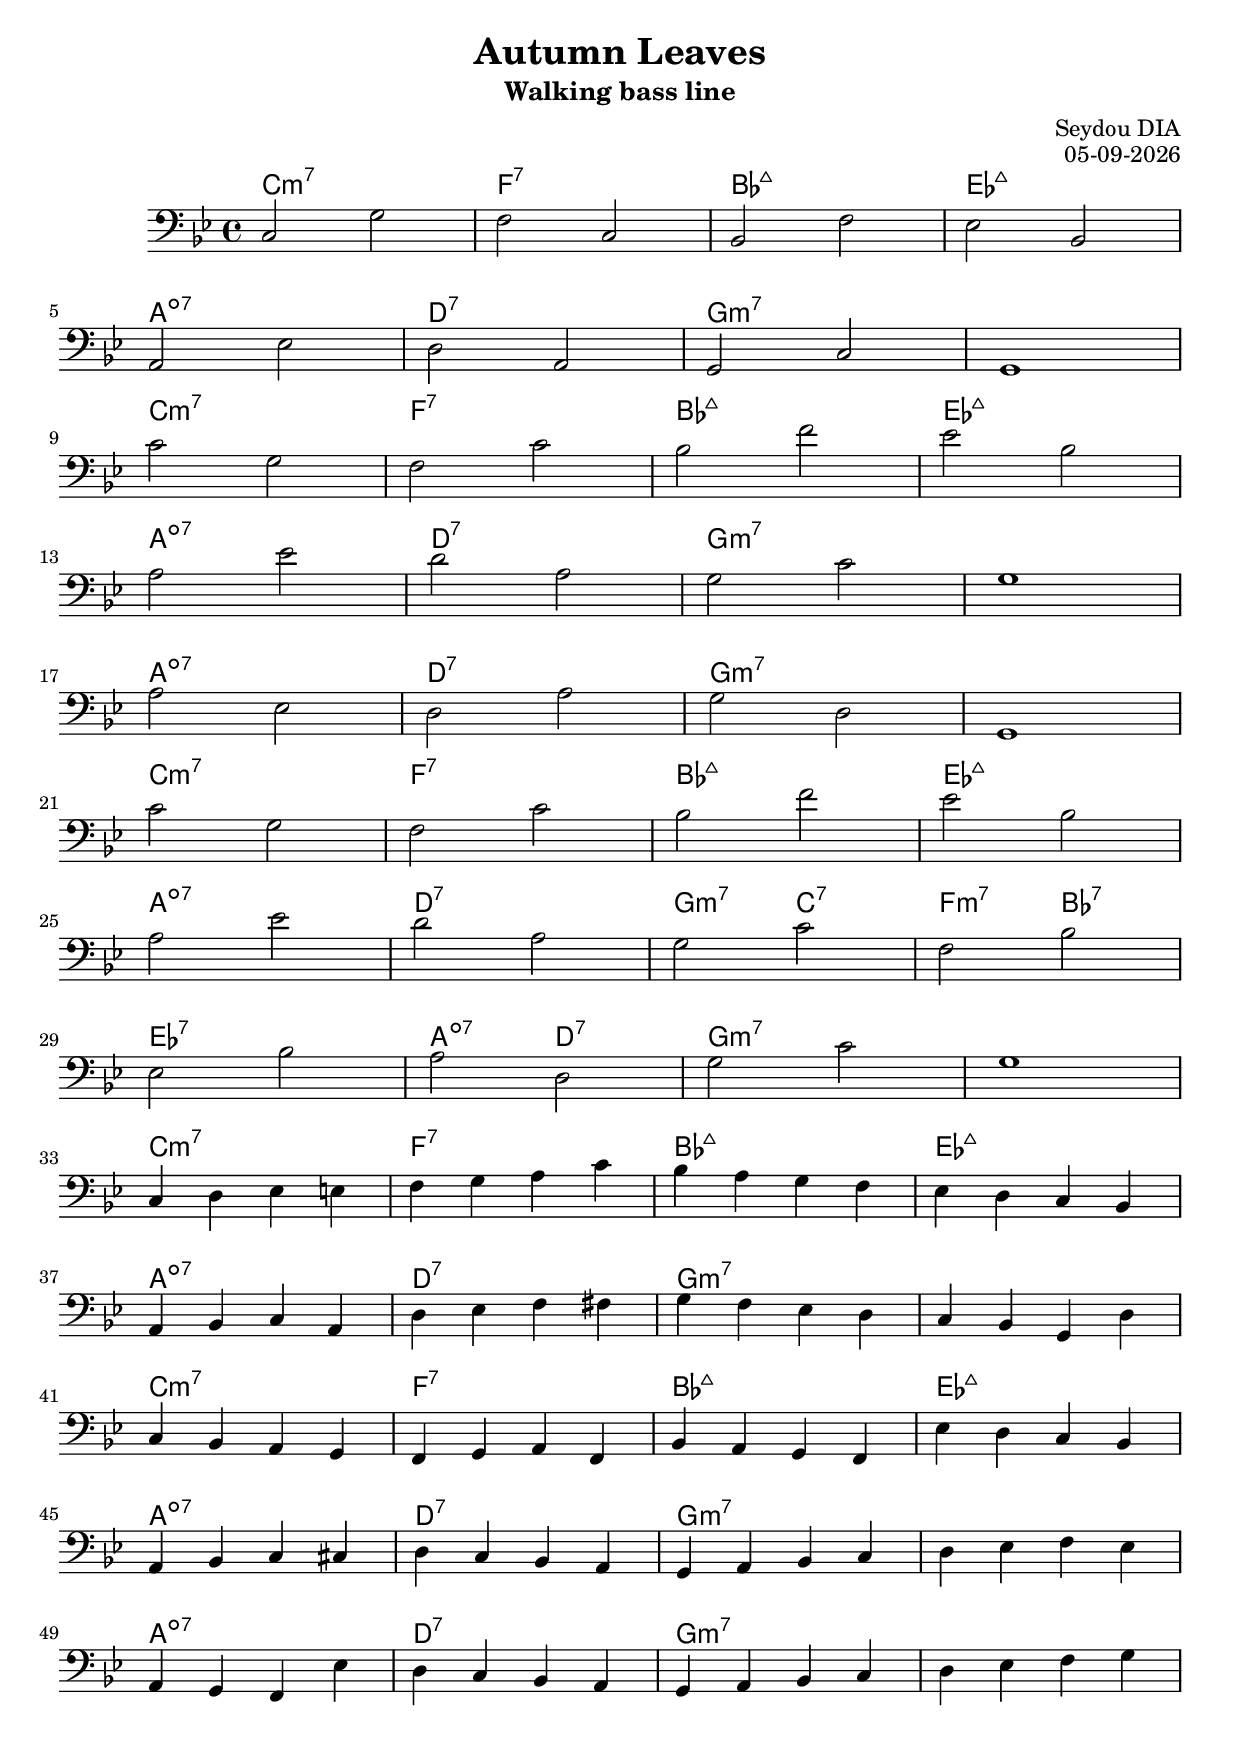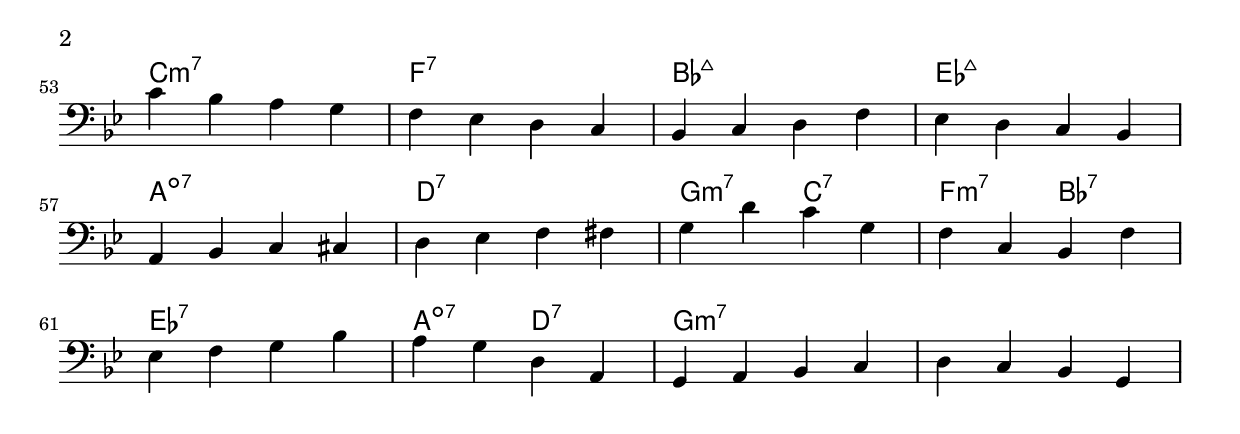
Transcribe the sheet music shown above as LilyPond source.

\version "2.20.0"

date = #(strftime "%d-%m-%Y" (localtime (current-time)))

\header {
  % copyright = "copyright"
  title = "Autumn Leaves"
  subtitle = "Walking bass line"
  composer = "Seydou DIA"
  opus = \date
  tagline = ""
  % arranger = "arranger"
  % instrument = "instrument"
  % metre = "metre"
  % opus = "opus"
  % piece = "piece"
  % poet = "poet"
  % texidoc = "All header fields with special meanings."
  % copyright = "public domain"
  % enteredby = "jcn"
  % source = "urtext"
}
melody = \relative c {
    \clef "bass"
    \key bes \major
    \time 4/4
    %%%%%%%%%%%%%%%%%%%%%%%%%%%%%%%%%%%
    %     DOMINANT ONLY APPROACH      %
    %%%%%%%%%%%%%%%%%%%%%%%%%%%%%%%%%%%
    % A
    c2 g'       |f2 c2   |bes f'     |ees bes  |
    a  ees'     |d  a    |g   c      |g1       |
    c'2 g       |f  c'   |bes f'     |ees bes  |
    a  ees'     |d  a    |g c        |g1       |
    %B
    a2 ees      |d a'    |g d        |g,1      |
    c'2 g       |f c'    |bes f'     |ees  bes |
    %C
    a ees'       |d a     |g c        |f, bes   |
    ees, bes'    |a d,    |g c        | g1      |
    %%%%%%%%%%%%%%%%%%%%%%%%%%%%%%%%%%%
    %       SCALE ONLY APPROACH       %
    %%%%%%%%%%%%%%%%%%%%%%%%%%%%%%%%%%%
    % A
    c,4 d ees e  |f g a c     |bes a  g f |ees d c bes  |
    a bes c a   |d ees f fis |g f ees d  |c bes g d'    |
    c bes a g   |f g a f     |bes a g f  |ees' d c bes  |
    a bes c cis |d c bes a   |g a bes c  | d ees f ees  |
    % B
    a, g f ees' |d c bes a   |g a bes c  |d ees f g     |
    c bes a g   |f ees d c   |bes c d f  |ees d c bes   |
    % C
    a bes c cis | d ees f fis | g d' c g   | f c bes f' |
    ees f g bes |a g d a      | g a bes c  | d c bes g  |
}
harmonies = \chordmode {
  \time 4/4
  %A
  c1:m7   |f1:7  |bes1:maj7  |ees1:maj7  |  \break
  a1:dim7 |d1:7  |g1:m7      |g1:m7      |  \break
  c1:min7 |f1:7  |bes1:maj7  |ees1:maj7  |  \break
  a1:dim7 |d1:7  |g1:m7      |g1:m7      |  \break
  %B
  a1:dim7 |d1:7  |g1:m7      |g1:m7      |  \break
  c1:m7   |f1:7  |bes1:maj7  |ees1:maj7  |  \break
  %C
  a1:dim7   |d1:7           |g2:m7 c2:7  |f2:min7 bes2:7  |       \break
  ees1:7    |a2:dim7 d2:7   |g1:m7       |g1:m7           |       \break
  %A
  c1:m7   |f1:7  |bes1:maj7  |ees1:maj7  |  \break
  a1:dim7 |d1:7  |g1:m7      |g1:m7      |  \break
  c1:min7 |f1:7  |bes1:maj7  |ees1:maj7  |  \break
  a1:dim7 |d1:7  |g1:m7      |g1:m7      |  \break
  %B
  a1:dim7 |d1:7  |g1:m7      |g1:m7      |  \break
  c1:m7   |f1:7  |bes1:maj7  |ees1:maj7  |  \break
  %C
  a1:dim7   |d1:7           |g2:m7 c2:7  |f2:min7 bes2:7  |       \break
  ees1:7    |a2:dim7 d2:7   |g1:m7       |g1:m7           |       \break
}
\score {
  <<
    \new ChordNames {
      \set chordChanges = ##t
      \harmonies
    }
    \new Staff \melody
  >>
  \layout { }
  \midi { }
}